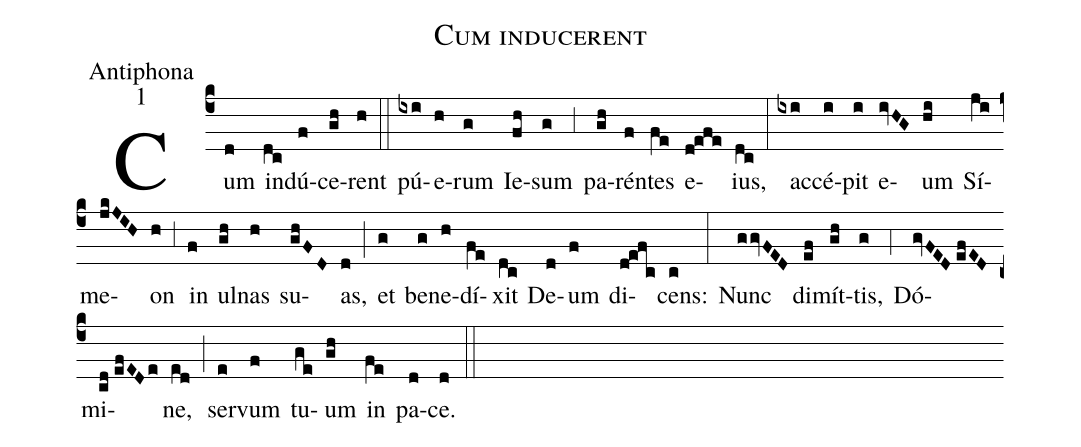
name:Cum inducerent;
office-part:Antiphona;
mode:1;
%%
(c4) Cum(d) in(dc)dú(f)ce(gh)rent(h) (::)
pú(ixi)e(h)rum(g) Ie(fh)sum(g) (,3) pa(gh)rén(f)tes(fe) e(d!efe)ius,(dc) (:)
ac(ixi)cé(i)pit(i) e(ivHG)um(hi) Sí(ji)me(jkJIH)on(h) (,3) in(f) ul(gh)nas(h) su(ghFD)as,(d) (;) et(g) be(g)ne(h)dí(fe)xit(dc) De(d)um(f) di(d!efc)cens:(c) (:)
Nunc(ggvFED) di(ef)mít(gh)tis,(g) (,4) Dó(gvFED//efED)mi(cd//efEDe)ne,(ed) (;) ser(e)vum(f) tu(ge)um(gh) in(fe) pa(d)ce.(d) (::)
